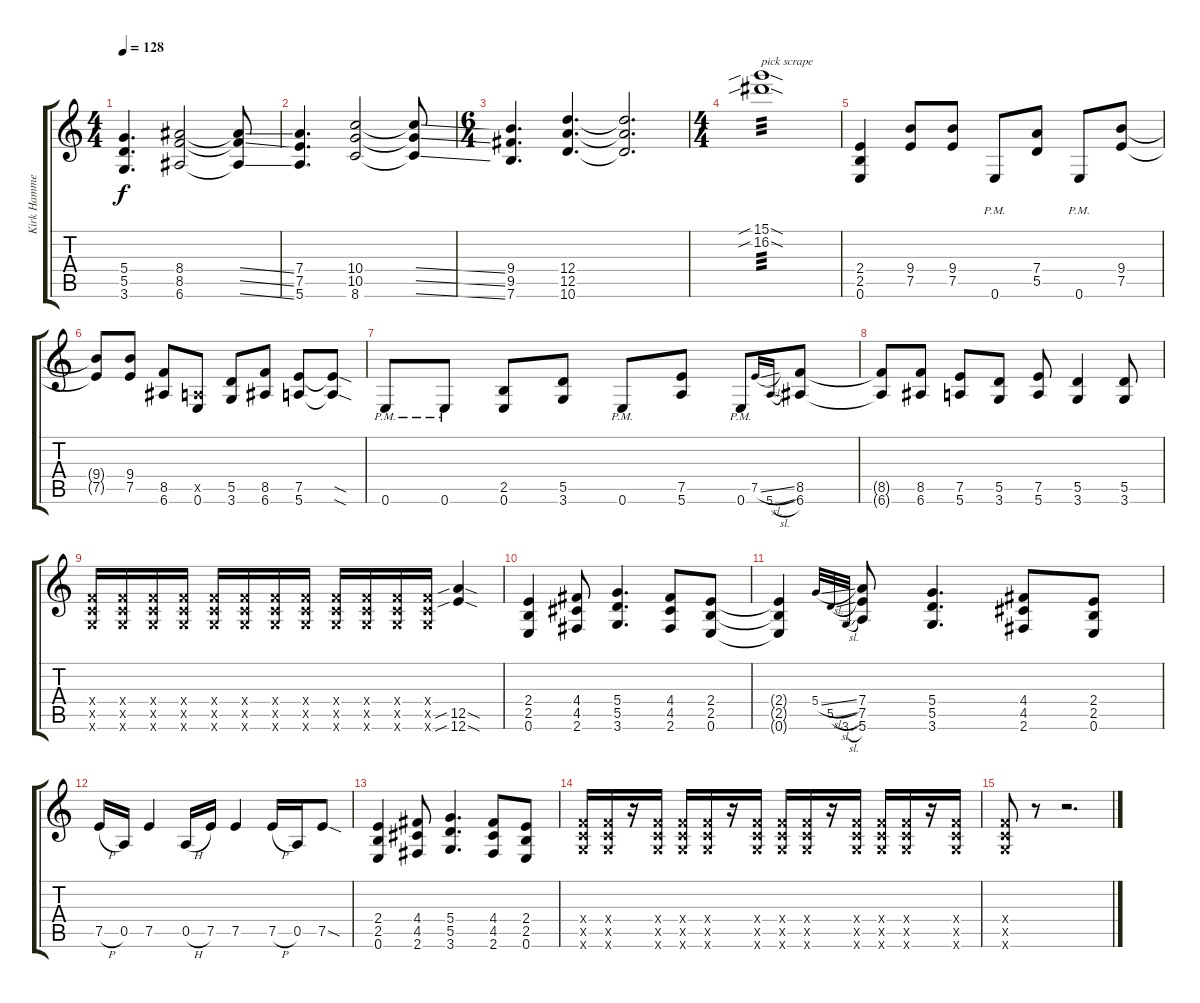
\track ("Kirk Hammett (Guitar Lead)" "Kirk Hamme") {instrument distortionguitar}
\staff {score tabs}
\tuning (E4 B3 G3 D3 A2 E2) {hide}
\ts (4 4)
\tempo 128
\clef g2
\ks c
(5.4 5.5 3.6).4{d dy f} (8.4 8.5 6.6).2 (8.4{ss t} 8.5{ss t} 6.6{ss t}).8 |
(7.4 7.5 5.6).4{d} (10.4 10.5 8.6).2 (10.4{ss t} 10.5{ss t} 8.6{ss t}).8 |
\ts (6 4)
(9.4 9.5 7.6).4{d} (12.4 12.5 10.6).4{d} (12.4{t} 12.5{t} 10.6{t}).2{d} |
\ts (4 4)
(15.1{sib sod} 16.2{sib sod}).1{txt "pick scrape" tp 3} |
(2.4 2.5 0.6).4 (9.4 7.5).8 (9.4 7.5).8 0.6{pm}.8 (7.4 5.5).8 0.6{pm}.8 (9.4 7.5).8 |
(9.4{t} 7.5{t}).8 (9.4 7.5).8 (8.5 6.6).8 (0.5{x} 0.6).8 (5.5 3.6).8 (8.5 6.6).8 (7.5 5.6).8 (7.5{sod t} 5.6{sod t}).8 |
0.6{pm}.8 0.6{pm}.8 (2.5 0.6).8 (5.5 3.6).8 0.6{pm}.8 (7.5 5.6).8 0.6{pm}.8 7.5{sl}.16{gr onbeat} 5.6{sl}.16{gr onbeat} (8.5 6.6).8 |
(8.5{t} 6.6{t}).8 (8.5 6.6).8 (7.5 5.6).8 (5.5 3.6).8 (7.5 5.6).8 (5.5 3.6).4 (5.5 3.6).8 |
(3.4{x} 3.5{x} 3.6{x}).16 (3.4{x} 3.5{x} 3.6{x}).16 (3.4{x} 3.5{x} 3.6{x}).16 (3.4{x} 3.5{x} 3.6{x}).16 (3.4{x} 3.5{x} 3.6{x}).16 (3.4{x} 3.5{x} 3.6{x}).16 (3.4{x} 3.5{x} 3.6{x}).16 (3.4{x} 3.5{x} 3.6{x}).16 (3.4{x} 3.5{x} 3.6{x}).16 (3.4{x} 3.5{x} 3.6{x}).16 (3.4{x} 3.5{x} 3.6{x}).16 (3.4{x} 3.5{x} 3.6{x}).16 (12.5{sib sod} 12.6{sib sod}).4 |
(2.4 2.5 0.6).4 (4.4 4.5 2.6).8 (5.4 5.5 3.6).4{d} (4.4 4.5 2.6).8 (2.4 2.5 0.6).8 |
(2.4{t} 2.5{t} 0.6{t}).4 5.4{sl}.32{gr onbeat} 5.5{sl}.32{gr onbeat} 3.6{sl}.32{gr onbeat} (7.4 7.5 5.6).8 (5.4 5.5 3.6).4{d} (4.4 4.5 2.6).8 (2.4 2.5 0.6).8 |
7.5{h}.16 0.5.16 7.5.4 0.5{h}.16 7.5.16 7.5.4 7.5{h}.16 0.5.16 7.5{sod}.8 |
(2.4 2.5 0.6).4 (4.4 4.5 2.6).8 (5.4 5.5 3.6).4{d} (4.4 4.5 2.6).8 (2.4 2.5 0.6).8 |
(3.4{x} 3.5{x} 3.6{x}).16 (3.4{x} 3.5{x} 3.6{x}).16 r.16 (3.4{x} 3.5{x} 3.6{x}).16 (3.4{x} 3.5{x} 3.6{x}).16 (3.4{x} 3.5{x} 3.6{x}).16 r.16 (3.4{x} 3.5{x} 3.6{x}).16 (3.4{x} 3.5{x} 3.6{x}).16 (3.4{x} 3.5{x} 3.6{x}).16 r.16 (3.4{x} 3.5{x} 3.6{x}).16 (3.4{x} 3.5{x} 3.6{x}).16 (3.4{x} 3.5{x} 3.6{x}).16 r.16 (3.4{x} 3.5{x} 3.6{x}).16 |
(3.4{x} 3.5{x} 3.6{x}).8 r.8 r.2{d}
